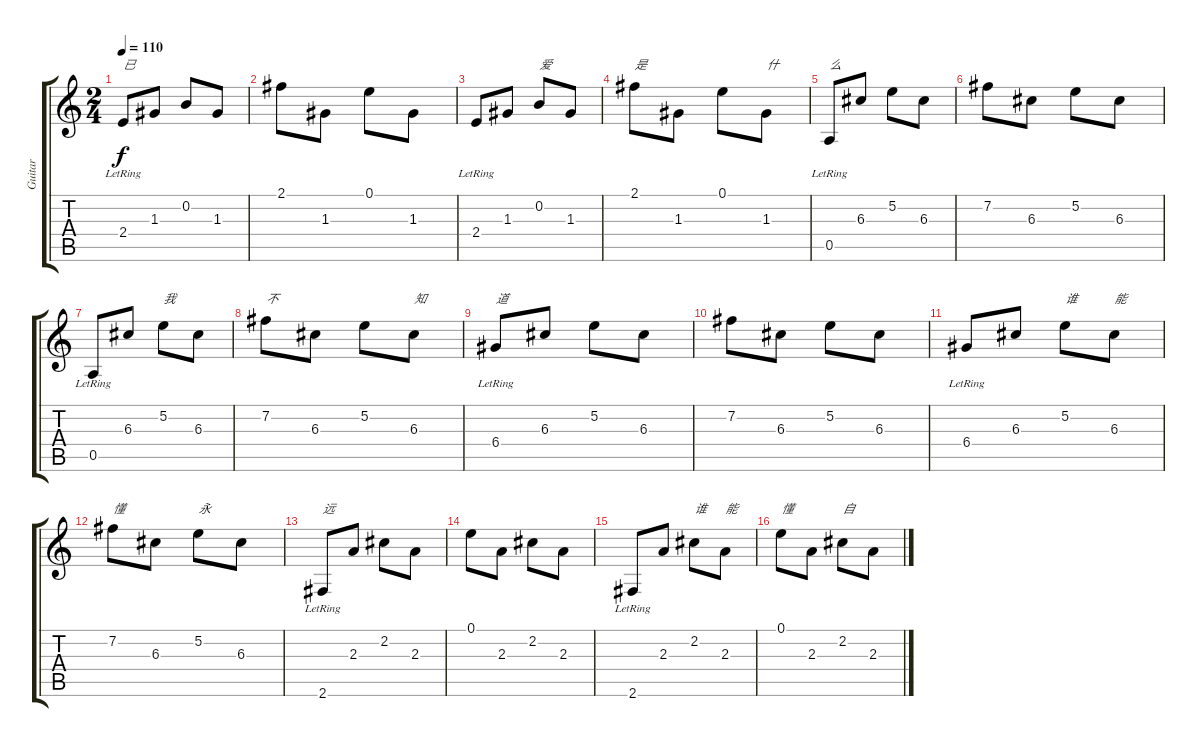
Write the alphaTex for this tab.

\track ("Guitar" "Guitar") {instrument acousticguitarsteel}
\staff {score tabs}
\tuning (E4 B3 G3 D3 A2 E2) {hide}
\ts (2 4)
\tempo 110
\clef g2
\ks c
2.4{lr}.8{txt "已" dy f} 1.3.8 0.2.8 1.3.8 |
2.1.8 1.3.8 0.1.8 1.3.8 |
2.4{lr}.8 1.3.8 0.2.8{txt "爱"} 1.3.8 |
2.1.8{txt "是"} 1.3.8 0.1.8 1.3.8{txt "什"} |
0.5{lr}.8{txt "么"} 6.3.8 5.2.8 6.3.8 |
7.2.8 6.3.8 5.2.8 6.3.8 |
0.5{lr}.8 6.3.8 5.2.8{txt "我"} 6.3.8 |
7.2.8{txt "不"} 6.3.8 5.2.8 6.3.8{txt "知"} |
6.4{lr}.8{txt "道"} 6.3.8 5.2.8 6.3.8 |
7.2.8 6.3.8 5.2.8 6.3.8 |
6.4{lr}.8 6.3.8 5.2.8{txt "谁"} 6.3.8{txt "能"} |
7.2.8{txt "懂"} 6.3.8 5.2.8{txt "永"} 6.3.8 |
2.6{lr}.8{txt "远"} 2.3.8 2.2.8 2.3.8 |
0.1.8 2.3.8 2.2.8 2.3.8 |
2.6{lr}.8 2.3.8 2.2.8{txt "谁"} 2.3.8{txt "能"} |
0.1.8{txt "懂"} 2.3.8 2.2.8{txt "自"} 2.3.8
